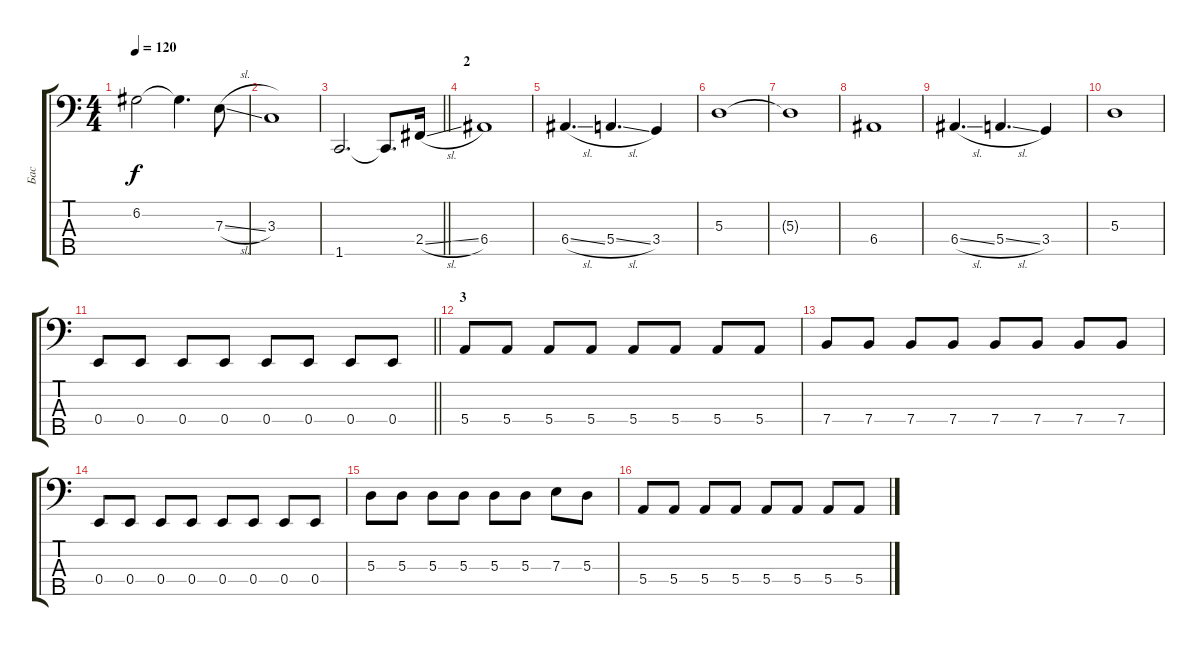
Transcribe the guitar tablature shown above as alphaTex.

\track ("Бас" "Бас") {instrument electricbassfinger}
\staff {score tabs}
\tuning (G2 D2 A1 E1 B0) {hide}
\ts (4 4)
\tempo 120
\clef f4
\ks c
6.2.2{dy f} 6.2{t}.4{d} 7.3{sl}.8 |
3.3.1 |
\barLineRight lightlight
1.5.2{d} 1.5{t}.8{d} 2.4{sl}.16 |
\section ("" "2")
6.4.1 |
6.4{sl}.4{d} 5.4{sl}.4{d} 3.4.4 |
5.3.1 |
5.3{t}.1 |
6.4.1 |
6.4{sl}.4{d} 5.4{sl}.4{d} 3.4.4 |
5.3.1 |
\barLineRight lightlight
0.4.8 0.4.8 0.4.8 0.4.8 0.4.8 0.4.8 0.4.8 0.4.8 |
\section ("" "3")
5.4.8 5.4.8 5.4.8 5.4.8 5.4.8 5.4.8 5.4.8 5.4.8 |
7.4.8 7.4.8 7.4.8 7.4.8 7.4.8 7.4.8 7.4.8 7.4.8 |
0.4.8 0.4.8 0.4.8 0.4.8 0.4.8 0.4.8 0.4.8 0.4.8 |
5.3.8 5.3.8 5.3.8 5.3.8 5.3.8 5.3.8 7.3.8 5.3.8 |
5.4.8 5.4.8 5.4.8 5.4.8 5.4.8 5.4.8 5.4.8 5.4.8
